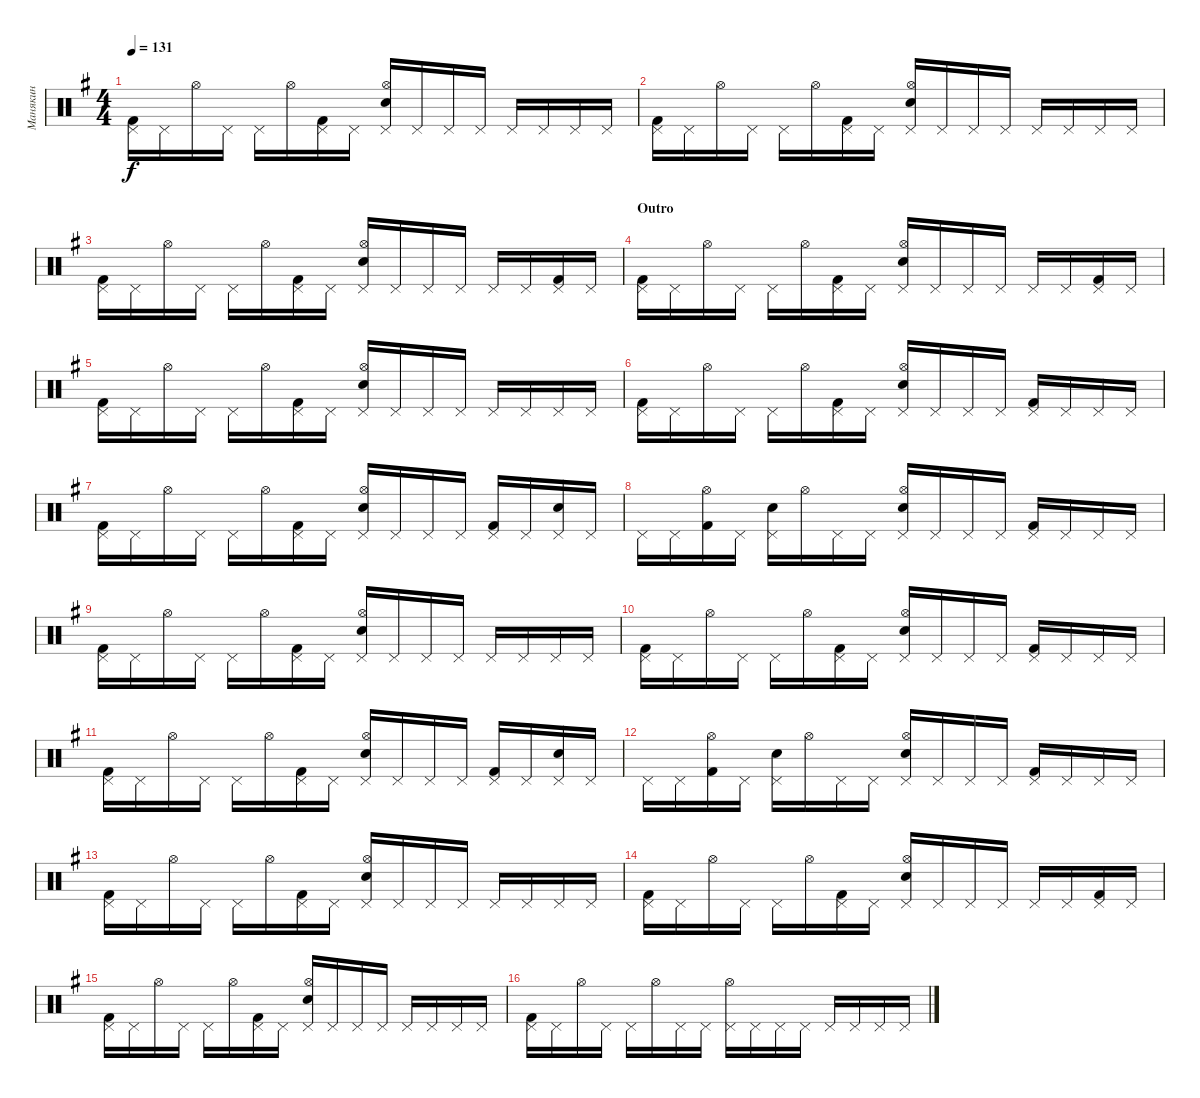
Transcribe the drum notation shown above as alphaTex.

\track ("Манякин" "Манякин") {instrument percussion}
\staff {score}
\articulation defaults
\ts (4 4)
\tempo 131
\clef neutral
\ks g
("Pedal Hi-Hat (hit)" "Kick (hit) 2").16{dy f} "Pedal Hi-Hat (hit)"{x}.16 "Hi-Hat (open)"{x}.16 "Pedal Hi-Hat (hit)"{x}.16 "Pedal Hi-Hat (hit)".16 "Hi-Hat (open)"{x}.16 ("Pedal Hi-Hat (hit)"{x} "Kick (hit) 2").16 "Pedal Hi-Hat (hit)"{x}.16 ("Pedal Hi-Hat (hit)" "Hi-Hat (open)" "Snare (hit) 2").16 "Pedal Hi-Hat (hit)"{x}.16 "Pedal Hi-Hat (hit)"{x}.16 "Pedal Hi-Hat (hit)"{x}.16 "Pedal Hi-Hat (hit)".16 "Pedal Hi-Hat (hit)"{x}.16 "Pedal Hi-Hat (hit)"{x}.16 "Pedal Hi-Hat (hit)"{x}.16 |
("Pedal Hi-Hat (hit)" "Kick (hit) 2").16 "Pedal Hi-Hat (hit)"{x}.16 "Hi-Hat (open)"{x}.16 "Pedal Hi-Hat (hit)"{x}.16 "Pedal Hi-Hat (hit)".16 "Hi-Hat (open)"{x}.16 ("Pedal Hi-Hat (hit)"{x} "Kick (hit) 2").16 "Pedal Hi-Hat (hit)"{x}.16 ("Pedal Hi-Hat (hit)" "Hi-Hat (open)" "Snare (hit) 2").16 "Pedal Hi-Hat (hit)"{x}.16 "Pedal Hi-Hat (hit)"{x}.16 "Pedal Hi-Hat (hit)"{x}.16 "Pedal Hi-Hat (hit)".16 "Pedal Hi-Hat (hit)"{x}.16 "Pedal Hi-Hat (hit)"{x}.16 "Pedal Hi-Hat (hit)"{x}.16 |
("Pedal Hi-Hat (hit)" "Kick (hit) 2").16 "Pedal Hi-Hat (hit)"{x}.16 "Hi-Hat (open)"{x}.16 "Pedal Hi-Hat (hit)"{x}.16 "Pedal Hi-Hat (hit)".16 "Hi-Hat (open)"{x}.16 ("Pedal Hi-Hat (hit)"{x} "Kick (hit) 2").16 "Pedal Hi-Hat (hit)"{x}.16 ("Pedal Hi-Hat (hit)" "Hi-Hat (open)" "Snare (hit) 2").16 "Pedal Hi-Hat (hit)"{x}.16 "Pedal Hi-Hat (hit)"{x}.16 "Pedal Hi-Hat (hit)"{x}.16 "Pedal Hi-Hat (hit)".16 "Pedal Hi-Hat (hit)"{x}.16 ("Pedal Hi-Hat (hit)"{x} "Kick (hit) 2").16 "Pedal Hi-Hat (hit)"{x}.16 |
\section ("" "Outro")
("Pedal Hi-Hat (hit)" "Kick (hit) 2").16 "Pedal Hi-Hat (hit)"{x}.16 "Hi-Hat (open)"{x}.16 "Pedal Hi-Hat (hit)"{x}.16 "Pedal Hi-Hat (hit)".16 "Hi-Hat (open)"{x}.16 ("Pedal Hi-Hat (hit)"{x} "Kick (hit) 2").16 "Pedal Hi-Hat (hit)"{x}.16 ("Pedal Hi-Hat (hit)" "Hi-Hat (open)" "Snare (hit) 2").16 "Pedal Hi-Hat (hit)"{x}.16 "Pedal Hi-Hat (hit)"{x}.16 "Pedal Hi-Hat (hit)"{x}.16 "Pedal Hi-Hat (hit)".16 "Pedal Hi-Hat (hit)"{x}.16 ("Pedal Hi-Hat (hit)"{x} "Kick (hit) 2").16 "Pedal Hi-Hat (hit)"{x}.16 |
("Pedal Hi-Hat (hit)" "Kick (hit) 2").16 "Pedal Hi-Hat (hit)"{x}.16 "Hi-Hat (open)"{x}.16 "Pedal Hi-Hat (hit)"{x}.16 "Pedal Hi-Hat (hit)".16 "Hi-Hat (open)"{x}.16 ("Pedal Hi-Hat (hit)"{x} "Kick (hit) 2").16 "Pedal Hi-Hat (hit)"{x}.16 ("Pedal Hi-Hat (hit)" "Hi-Hat (open)" "Snare (hit) 2").16 "Pedal Hi-Hat (hit)"{x}.16 "Pedal Hi-Hat (hit)"{x}.16 "Pedal Hi-Hat (hit)"{x}.16 "Pedal Hi-Hat (hit)".16 "Pedal Hi-Hat (hit)"{x}.16 "Pedal Hi-Hat (hit)"{x}.16 "Pedal Hi-Hat (hit)"{x}.16 |
("Pedal Hi-Hat (hit)" "Kick (hit) 2").16 "Pedal Hi-Hat (hit)"{x}.16 "Hi-Hat (open)"{x}.16 "Pedal Hi-Hat (hit)"{x}.16 "Pedal Hi-Hat (hit)".16 "Hi-Hat (open)"{x}.16 ("Pedal Hi-Hat (hit)"{x} "Kick (hit) 2").16 "Pedal Hi-Hat (hit)"{x}.16 ("Pedal Hi-Hat (hit)" "Hi-Hat (open)" "Snare (hit) 2").16 "Pedal Hi-Hat (hit)"{x}.16 "Pedal Hi-Hat (hit)"{x}.16 "Pedal Hi-Hat (hit)"{x}.16 ("Pedal Hi-Hat (hit)" "Kick (hit) 2").16 "Pedal Hi-Hat (hit)"{x}.16 "Pedal Hi-Hat (hit)"{x}.16 "Pedal Hi-Hat (hit)"{x}.16 |
("Pedal Hi-Hat (hit)" "Kick (hit) 2").16 "Pedal Hi-Hat (hit)"{x}.16 "Hi-Hat (open)"{x}.16 "Pedal Hi-Hat (hit)"{x}.16 "Pedal Hi-Hat (hit)".16 "Hi-Hat (open)"{x}.16 ("Pedal Hi-Hat (hit)"{x} "Kick (hit) 2").16 "Pedal Hi-Hat (hit)"{x}.16 ("Pedal Hi-Hat (hit)" "Hi-Hat (open)" "Snare (hit) 2").16 "Pedal Hi-Hat (hit)"{x}.16 "Pedal Hi-Hat (hit)"{x}.16 "Pedal Hi-Hat (hit)"{x}.16 ("Pedal Hi-Hat (hit)" "Kick (hit) 2").16 "Pedal Hi-Hat (hit)"{x}.16 ("Pedal Hi-Hat (hit)"{x} "Snare (hit) 2").16 "Pedal Hi-Hat (hit)"{x}.16 |
"Pedal Hi-Hat (hit)".16 "Pedal Hi-Hat (hit)"{x}.16 ("Hi-Hat (open)"{x} "Kick (hit) 2").16 "Pedal Hi-Hat (hit)"{x}.16 ("Pedal Hi-Hat (hit)" "Snare (hit) 2").16 "Hi-Hat (open)"{x}.16 "Pedal Hi-Hat (hit)"{x}.16 "Pedal Hi-Hat (hit)"{x}.16 ("Pedal Hi-Hat (hit)" "Hi-Hat (open)" "Snare (hit) 2").16 "Pedal Hi-Hat (hit)"{x}.16 "Pedal Hi-Hat (hit)"{x}.16 "Pedal Hi-Hat (hit)"{x}.16 ("Pedal Hi-Hat (hit)" "Kick (hit) 2").16 "Pedal Hi-Hat (hit)"{x}.16 "Pedal Hi-Hat (hit)"{x}.16 "Pedal Hi-Hat (hit)"{x}.16 |
("Pedal Hi-Hat (hit)" "Kick (hit) 2").16 "Pedal Hi-Hat (hit)"{x}.16 "Hi-Hat (open)"{x}.16 "Pedal Hi-Hat (hit)"{x}.16 "Pedal Hi-Hat (hit)".16 "Hi-Hat (open)"{x}.16 ("Pedal Hi-Hat (hit)"{x} "Kick (hit) 2").16 "Pedal Hi-Hat (hit)"{x}.16 ("Pedal Hi-Hat (hit)" "Hi-Hat (open)" "Snare (hit) 2").16 "Pedal Hi-Hat (hit)"{x}.16 "Pedal Hi-Hat (hit)"{x}.16 "Pedal Hi-Hat (hit)"{x}.16 "Pedal Hi-Hat (hit)".16 "Pedal Hi-Hat (hit)"{x}.16 "Pedal Hi-Hat (hit)"{x}.16 "Pedal Hi-Hat (hit)"{x}.16 |
("Pedal Hi-Hat (hit)" "Kick (hit) 2").16 "Pedal Hi-Hat (hit)"{x}.16 "Hi-Hat (open)"{x}.16 "Pedal Hi-Hat (hit)"{x}.16 "Pedal Hi-Hat (hit)".16 "Hi-Hat (open)"{x}.16 ("Pedal Hi-Hat (hit)"{x} "Kick (hit) 2").16 "Pedal Hi-Hat (hit)"{x}.16 ("Pedal Hi-Hat (hit)" "Hi-Hat (open)" "Snare (hit) 2").16 "Pedal Hi-Hat (hit)"{x}.16 "Pedal Hi-Hat (hit)"{x}.16 "Pedal Hi-Hat (hit)"{x}.16 ("Pedal Hi-Hat (hit)" "Kick (hit) 2").16 "Pedal Hi-Hat (hit)"{x}.16 "Pedal Hi-Hat (hit)"{x}.16 "Pedal Hi-Hat (hit)"{x}.16 |
("Pedal Hi-Hat (hit)" "Kick (hit) 2").16 "Pedal Hi-Hat (hit)"{x}.16 "Hi-Hat (open)"{x}.16 "Pedal Hi-Hat (hit)"{x}.16 "Pedal Hi-Hat (hit)".16 "Hi-Hat (open)"{x}.16 ("Pedal Hi-Hat (hit)"{x} "Kick (hit) 2").16 "Pedal Hi-Hat (hit)"{x}.16 ("Pedal Hi-Hat (hit)" "Hi-Hat (open)" "Snare (hit) 2").16 "Pedal Hi-Hat (hit)"{x}.16 "Pedal Hi-Hat (hit)"{x}.16 "Pedal Hi-Hat (hit)"{x}.16 ("Pedal Hi-Hat (hit)" "Kick (hit) 2").16 "Pedal Hi-Hat (hit)"{x}.16 ("Pedal Hi-Hat (hit)"{x} "Snare (hit) 2").16 "Pedal Hi-Hat (hit)"{x}.16 |
"Pedal Hi-Hat (hit)".16 "Pedal Hi-Hat (hit)"{x}.16 ("Hi-Hat (open)"{x} "Kick (hit) 2").16 "Pedal Hi-Hat (hit)"{x}.16 ("Pedal Hi-Hat (hit)" "Snare (hit) 2").16 "Hi-Hat (open)"{x}.16 "Pedal Hi-Hat (hit)"{x}.16 "Pedal Hi-Hat (hit)"{x}.16 ("Pedal Hi-Hat (hit)" "Hi-Hat (open)" "Snare (hit) 2").16 "Pedal Hi-Hat (hit)"{x}.16 "Pedal Hi-Hat (hit)"{x}.16 "Pedal Hi-Hat (hit)"{x}.16 ("Pedal Hi-Hat (hit)" "Kick (hit) 2").16 "Pedal Hi-Hat (hit)"{x}.16 "Pedal Hi-Hat (hit)"{x}.16 "Pedal Hi-Hat (hit)"{x}.16 |
("Pedal Hi-Hat (hit)" "Kick (hit) 2").16 "Pedal Hi-Hat (hit)"{x}.16 "Hi-Hat (open)"{x}.16 "Pedal Hi-Hat (hit)"{x}.16 "Pedal Hi-Hat (hit)".16 "Hi-Hat (open)"{x}.16 ("Pedal Hi-Hat (hit)"{x} "Kick (hit) 2").16 "Pedal Hi-Hat (hit)"{x}.16 ("Pedal Hi-Hat (hit)" "Hi-Hat (open)" "Snare (hit) 2").16 "Pedal Hi-Hat (hit)"{x}.16 "Pedal Hi-Hat (hit)"{x}.16 "Pedal Hi-Hat (hit)"{x}.16 "Pedal Hi-Hat (hit)".16 "Pedal Hi-Hat (hit)"{x}.16 "Pedal Hi-Hat (hit)"{x}.16 "Pedal Hi-Hat (hit)"{x}.16 |
("Pedal Hi-Hat (hit)" "Kick (hit) 2").16 "Pedal Hi-Hat (hit)"{x}.16 "Hi-Hat (open)"{x}.16 "Pedal Hi-Hat (hit)"{x}.16 "Pedal Hi-Hat (hit)".16 "Hi-Hat (open)"{x}.16 ("Pedal Hi-Hat (hit)"{x} "Kick (hit) 2").16 "Pedal Hi-Hat (hit)"{x}.16 ("Pedal Hi-Hat (hit)" "Hi-Hat (open)" "Snare (hit) 2").16 "Pedal Hi-Hat (hit)"{x}.16 "Pedal Hi-Hat (hit)"{x}.16 "Pedal Hi-Hat (hit)"{x}.16 "Pedal Hi-Hat (hit)".16 "Pedal Hi-Hat (hit)"{x}.16 ("Pedal Hi-Hat (hit)"{x} "Kick (hit) 2").16 "Pedal Hi-Hat (hit)"{x}.16 |
("Pedal Hi-Hat (hit)" "Kick (hit) 2").16 "Pedal Hi-Hat (hit)"{x}.16 "Hi-Hat (open)"{x}.16 "Pedal Hi-Hat (hit)"{x}.16 "Pedal Hi-Hat (hit)".16 "Hi-Hat (open)"{x}.16 ("Pedal Hi-Hat (hit)"{x} "Kick (hit) 2").16 "Pedal Hi-Hat (hit)"{x}.16 ("Pedal Hi-Hat (hit)" "Hi-Hat (open)" "Snare (hit) 2").16 "Pedal Hi-Hat (hit)"{x}.16 "Pedal Hi-Hat (hit)"{x}.16 "Pedal Hi-Hat (hit)"{x}.16 "Pedal Hi-Hat (hit)".16 "Pedal Hi-Hat (hit)"{x}.16 "Pedal Hi-Hat (hit)"{x}.16 "Pedal Hi-Hat (hit)"{x}.16 |
("Pedal Hi-Hat (hit)" "Kick (hit) 2").16 "Pedal Hi-Hat (hit)"{x}.16 "Hi-Hat (open)"{x}.16 "Pedal Hi-Hat (hit)"{x}.16 "Pedal Hi-Hat (hit)".16 "Hi-Hat (open)"{x}.16 "Pedal Hi-Hat (hit)"{x}.16 "Pedal Hi-Hat (hit)"{x}.16 ("Pedal Hi-Hat (hit)" "Hi-Hat (open)").16 "Pedal Hi-Hat (hit)"{x}.16 "Pedal Hi-Hat (hit)"{x}.16 "Pedal Hi-Hat (hit)"{x}.16 "Pedal Hi-Hat (hit)"{x}.16 "Pedal Hi-Hat (hit)"{x}.16 "Pedal Hi-Hat (hit)"{x}.16 "Pedal Hi-Hat (hit)"{x}.16
